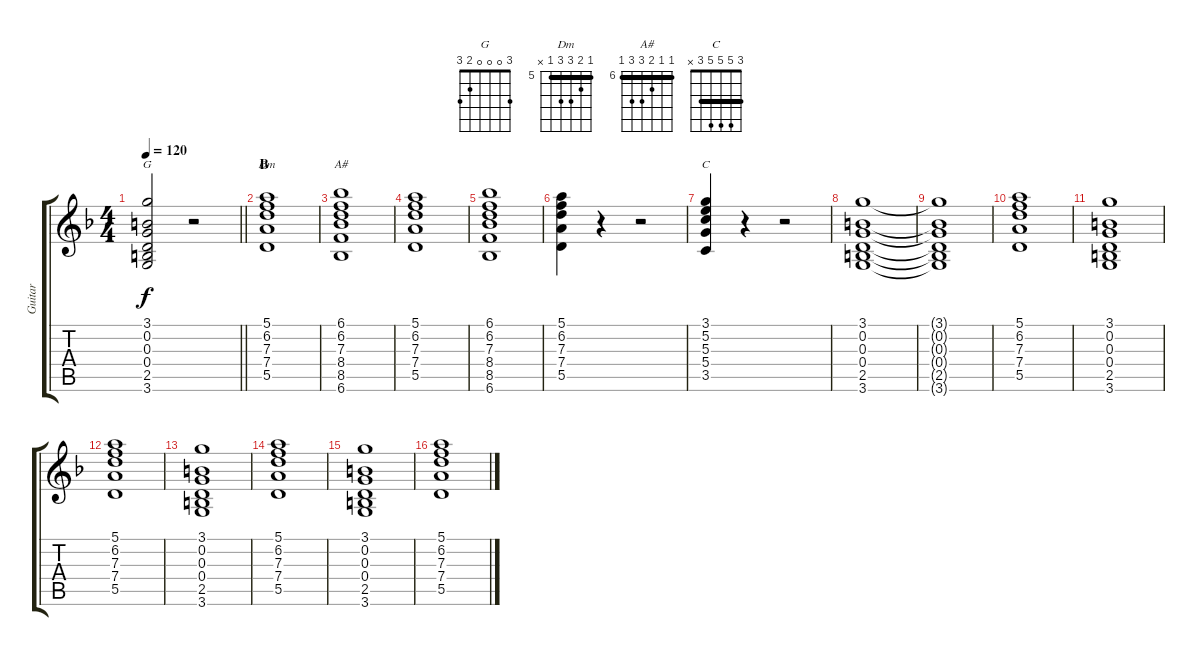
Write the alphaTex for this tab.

\track ("Guitar" "Guitar") {instrument acousticguitarnylon}
\staff {score tabs}
\tuning (E4 B3 G3 D3 A2 E2) {hide}
\chord ("G" 3 0 0 0 2 3)
\chord ("Dm" 5 6 7 7 5 x) {firstfret 5 barre 5}
\chord ("A#" 6 6 7 8 8 6) {firstfret 6 barre 6}
\chord ("C" 3 5 5 5 3 x) {barre 3}
\ts (4 4)
\tempo 120
\clef g2
\barLineRight lightlight
\ks f
(3.1{t} 0.2{t} 0.3{t} 0.4{t} 2.5{t} 3.6{t}).2{ch "G" dy f} r.2 |
\section ("" "B")
(5.1 6.2 7.3 7.4 5.5).1{ch "Dm"} |
(6.1 6.2 7.3 8.4 8.5 6.6).1{ch "A#"} |
(5.1 6.2 7.3 7.4 5.5).1 |
(6.1 6.2 7.3 8.4 8.5 6.6).1 |
(5.1 6.2 7.3 7.4 5.5).4 r.4 r.2 |
(3.1 5.2 5.3 5.4 3.5).4{ch "C"} r.4 r.2 |
(3.1 0.2 0.3 0.4 2.5 3.6).1 |
(3.1{t} 0.2{t} 0.3{t} 0.4{t} 2.5{t} 3.6{t}).1 |
(5.1 6.2 7.3 7.4 5.5).1 |
(3.1 0.2 0.3 0.4 2.5 3.6).1 |
(5.1 6.2 7.3 7.4 5.5).1 |
(3.1 0.2 0.3 0.4 2.5 3.6).1 |
(5.1 6.2 7.3 7.4 5.5).1 |
(3.1 0.2 0.3 0.4 2.5 3.6).1 |
(5.1 6.2 7.3 7.4 5.5).1
